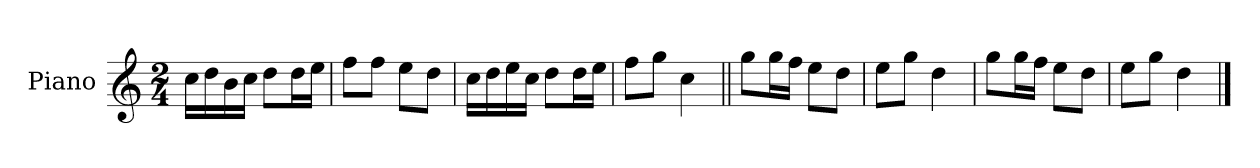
**kern
*part1
*staff1
*I"Piano
*I'Pno.
*clefG2
*k[]
*M2/4
=1
16cc\LL
16dd\
16b\
16cc\JJ
8dd\L
16dd\L
16ee\JJ
=2
8ff\L
8ff\J
8ee\L
8dd\J
=3
16cc\LL
16dd\
16ee\
16cc\JJ
8dd\L
16dd\L
16ee\JJ
=4
8ff\L
8gg\J
4cc\
=5||
8gg\L
16gg\L
16ff\JJ
8ee\L
8dd\J
=6
8ee\L
8gg\J
4dd\
=7
8gg\L
16gg\L
16ff\JJ
8ee\L
8dd\J
=8
8ee\L
8gg\J
4dd\
==
*-
